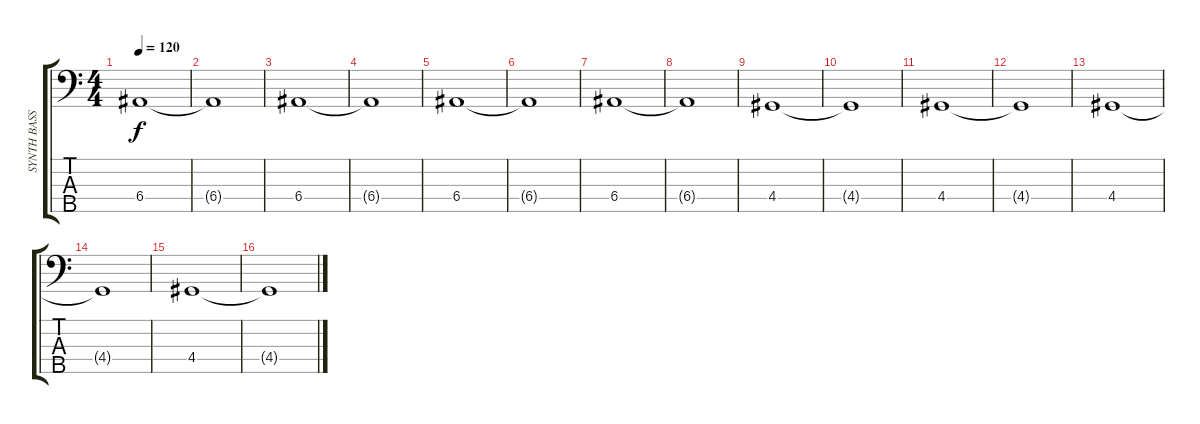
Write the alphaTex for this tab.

\track ("SYNTH BASS" "SYNTH BASS") {instrument contrabass}
\staff {score tabs}
\tuning (G2 D2 A1 E1 B0) {hide}
\ts (4 4)
\tempo 120
\clef f4
\ks c
6.4.1{dy f} |
6.4{t}.1 |
6.4.1 |
6.4{t}.1 |
6.4.1 |
6.4{t}.1 |
6.4.1 |
6.4{t}.1 |
4.4.1 |
4.4{t}.1 |
4.4.1 |
4.4{t}.1 |
4.4.1 |
4.4{t}.1 |
4.4.1 |
4.4{t}.1
